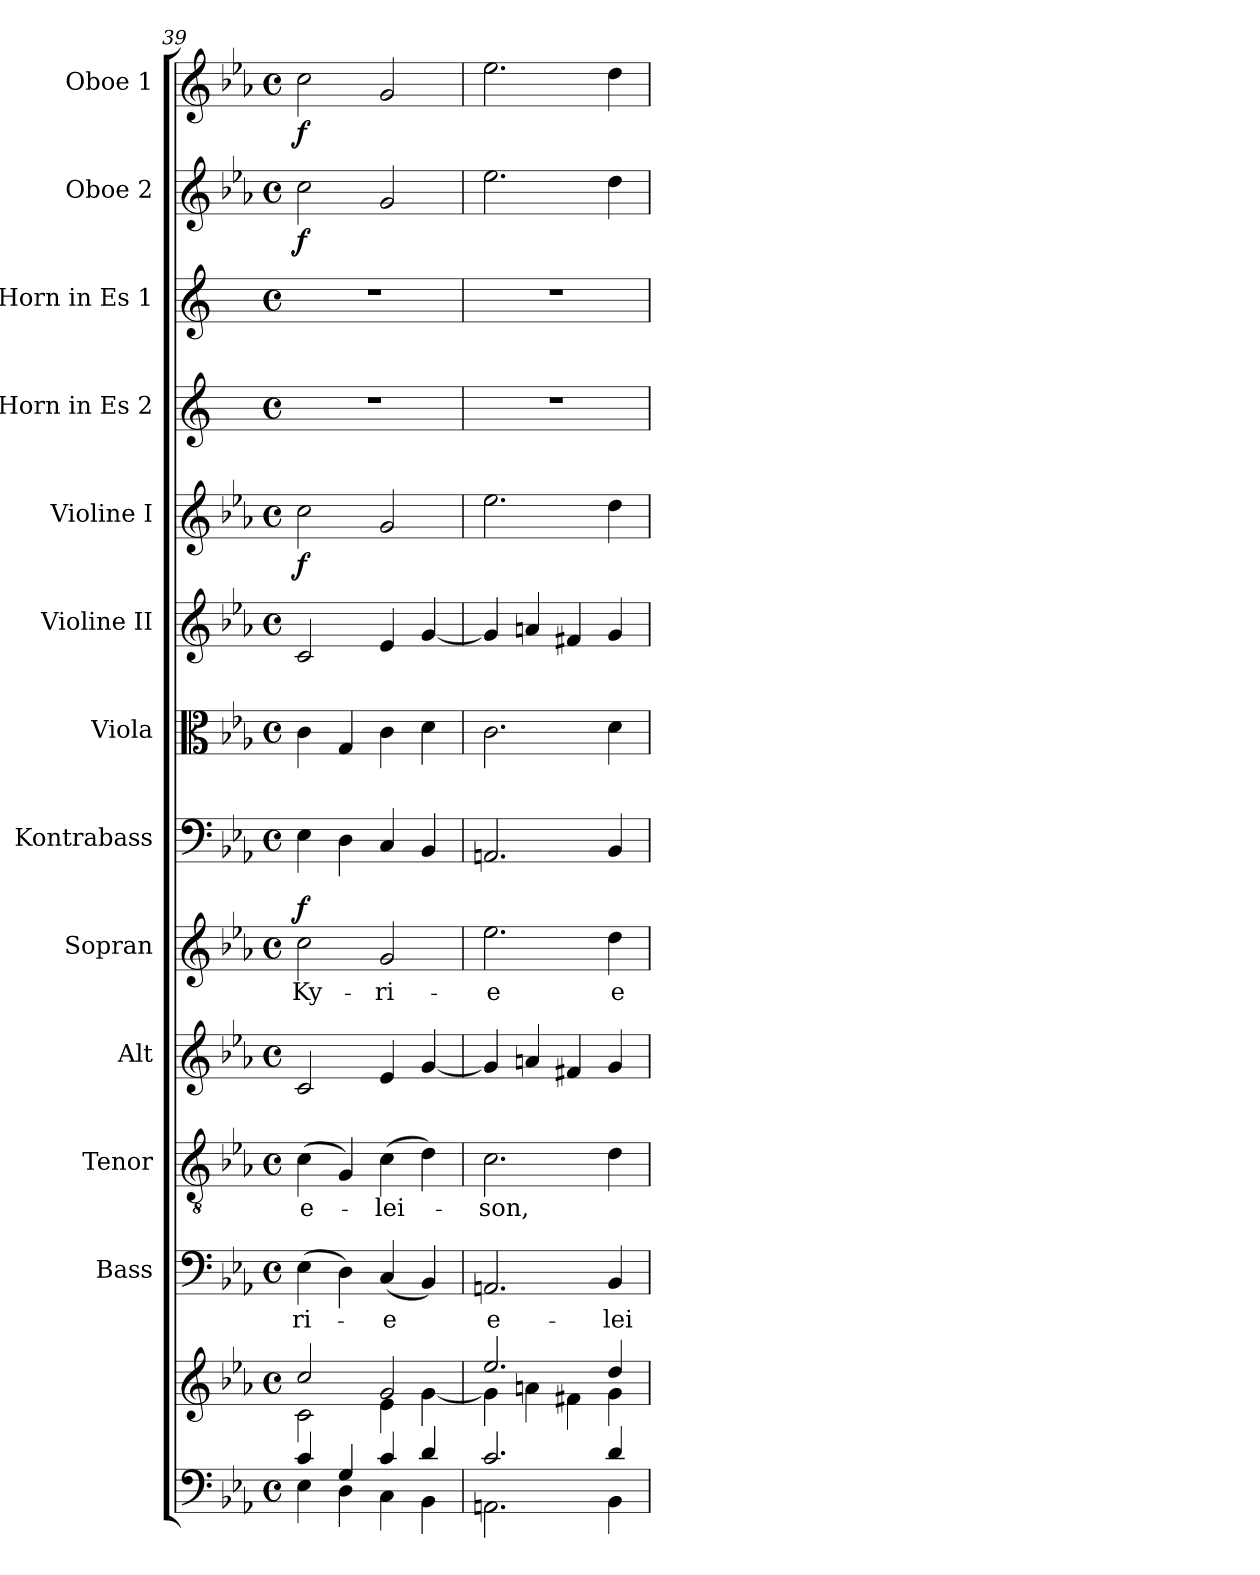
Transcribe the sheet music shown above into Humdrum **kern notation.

**kern	**kern	**kern	**text	**kern	**text	**kern	**kern	**text	**dynam	**kern	**kern	**kern	**kern	**dynam	**kern	**kern	**kern	**dynam	**kern	**dynam
*part13	*part13	*part12	*part12	*part11	*part11	*part10	*part9	*part9	*part9	*part8	*part7	*part6	*part5	*part5	*part4	*part3	*part2	*part2	*part1	*part1
*staff14	*staff13	*staff12	*staff12	*staff11	*staff11	*staff10	*staff9	*staff9	*staff9	*staff8	*staff7	*staff6	*staff5	*staff5	*staff4	*staff3	*staff2	*staff2	*staff1	*staff1
*	*	*I"Bass	*	*I"Tenor	*	*I"Alt	*I"Sopran	*	*	*I"Kontrabass	*I"Viola	*I"Violine II	*I"Violine I	*	*I"Horn in Es 2	*I"Horn in Es 1	*I"Oboe 2	*	*I"Oboe 1	*
*	*	*I'B.	*	*I'T.	*	*I'A.	*I'S.	*	*	*I'Kb.	*I'Vla.	*I'Vl. II	*I'Vl. I	*	*I'Hr. 2	*I'Hr. 1	*I'Ob. 2	*	*I'Ob. 1	*
*clefF4	*clefG2	*clefF4	*	*clefGv2	*	*clefG2	*clefG2	*	*	*clefF4	*clefC3	*clefG2	*clefG2	*	*clefG2	*clefG2	*clefG2	*	*clefG2	*
*	*	*	*	*	*	*	*	*	*	*ITrd7c12	*	*	*	*	*ITrd5c9	*ITrd5c9	*	*	*	*
*k[b-e-a-]	*k[b-e-a-]	*k[b-e-a-]	*	*k[b-e-a-]	*	*k[b-e-a-]	*k[b-e-a-]	*	*	*k[b-e-a-]	*k[b-e-a-]	*k[b-e-a-]	*k[b-e-a-]	*	*k[b-e-a-]	*k[b-e-a-]	*k[b-e-a-]	*	*k[b-e-a-]	*
*E-:	*E-:	*E-:	*	*E-:	*	*E-:	*E-:	*	*	*E-:	*E-:	*E-:	*E-:	*	*E-:	*E-:	*E-:	*	*E-:	*
*M4/4	*M4/4	*M4/4	*	*M4/4	*	*M4/4	*M4/4	*	*	*M4/4	*M4/4	*M4/4	*M4/4	*	*M4/4	*M4/4	*M4/4	*	*M4/4	*
*met(c)	*met(c)	*met(c)	*	*met(c)	*	*met(c)	*met(c)	*	*	*met(c)	*met(c)	*met(c)	*met(c)	*	*met(c)	*met(c)	*met(c)	*	*met(c)	*
=39	=39	=39	=39	=39	=39	=39	=39	=39	=39	=39	=39	=39	=39	=39	=39	=39	=39	=39	=39	=39
*^	*^	*	*	*	*	*	*	*	*	*	*	*	*	*	*	*	*	*	*	*
!	!	!	!	!	!LO:LY:b	!	!LO:LY:b	!	!	!LO:LY:b	!LO:DY:a	!	!	!	!	!LO:DY:b	!	!	!	!LO:DY:b	!	!LO:DY:b
4c/	4E-\	2cc/	2c\	(>4E-\	-ri-	(>4c\	e-	2c/	2cc\	Ky-	f	4EE-\	4c\	2c/	2cc\	f	1r	1r	2cc\	f	2cc\	f
4G/	4D\	.	.	4D\)	.	4G/)	.	.	.	.	.	4DD\	4G/	.	.	.	.	.	.	.	.	.
!	!	!	!	!	!LO:LY:b	!	!LO:LY:b	!	!	!LO:LY:b	!	!	!	!	!	!	!	!	!	!	!	!
4c/	4C\	2g/	4e-\	(<4C/	-e	(>4c\	-lei-	4e-/	2g/	-ri-	.	4CC/	4c\	4e-/	2g/	.	.	.	2g/	.	2g/	.
4d/	4BB-\	.	[<4g\	4BB-/)	.	4d\)	.	[4g/	.	.	.	4BBB-/	4d\	[4g/	.	.	.	.	.	.	.	.
=40	=40	=40	=40	=40	=40	=40	=40	=40	=40	=40	=40	=40	=40	=40	=40	=40	=40	=40	=40	=40	=40	=40
!	!	!	!	!	!LO:LY:b	!	!LO:LY:b	!	!	!LO:LY:b	!	!	!	!	!	!	!	!	!	!	!	!
2.c/	2.AAn\	2.ee-/	4g\]	2.AAn/	e-	2.c\	-son,	4g/]	2.ee-\	-e	.	2.AAAn/	2.c\	4g/]	2.ee-\	.	1r	1r	2.ee-\	.	2.ee-\	.
.	.	.	4an\	.	.	.	.	4an/	.	.	.	.	.	4an/	.	.	.	.	.	.	.	.
.	.	.	4f#X\	.	.	.	.	4f#X/	.	.	.	.	.	4f#X/	.	.	.	.	.	.	.	.
!	!	!	!	!	!LO:LY:b	!	!	!	!	!LO:LY:b	!	!	!	!	!	!	!	!	!	!	!	!
4d/	4BB-\	4dd/	4g\	4BB-/	-lei-	4d\	.	4g/	4dd\	e-	.	4BBB-/	4d\	4g/	4dd\	.	.	.	4dd\	.	4dd\	.
*v	*v	*	*	*	*	*	*	*	*	*	*	*	*	*	*	*	*	*	*	*	*	*
*	*v	*v	*	*	*	*	*	*	*	*	*	*	*	*	*	*	*	*	*	*	*
=	=	=	=	=	=	=	=	=	=	=	=	=	=	=	=	=	=	=	=	=
*-	*-	*-	*-	*-	*-	*-	*-	*-	*-	*-	*-	*-	*-	*-	*-	*-	*-	*-	*-	*-
